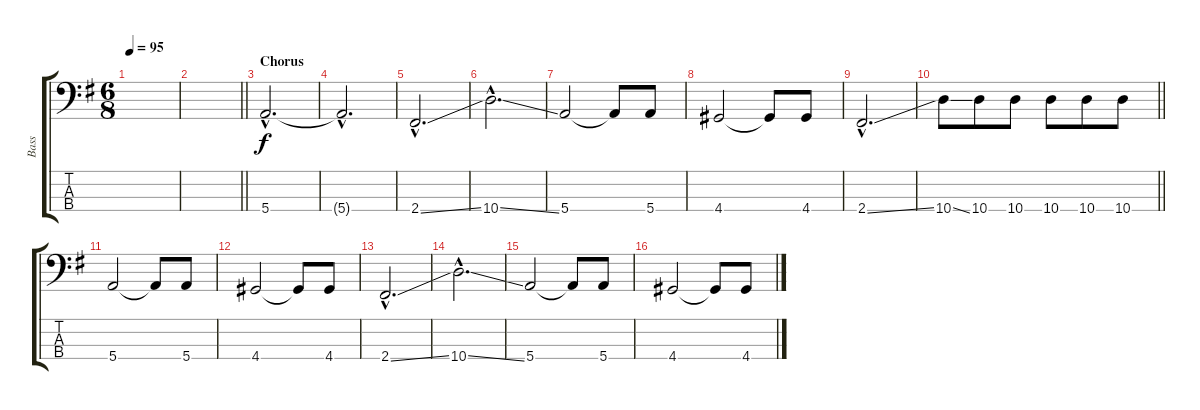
\track ("Bass" "Bass") {instrument electricbassfinger}
\staff {score tabs}
\tuning (G2 D2 A1 E1) {hide}
\ts (6 8)
\tempo 95
\clef f4
\ks g
|
\barLineRight lightlight
|
\section ("" "Chorus")
5.4{hac}.2{d} |
5.4{hac t}.2{d} |
2.4{ss hac}.2{d} |
10.4{ss hac}.2{d} |
5.4.2 5.4{t}.8 5.4.8 |
4.4.2 4.4{t}.8 4.4.8 |
2.4{ss hac}.2{d} |
\barLineRight lightlight
10.4{ss}.8 10.4.8 10.4.8 10.4.8 10.4.8 10.4.8 |
5.4.2 5.4{t}.8 5.4.8 |
4.4.2 4.4{t}.8 4.4.8 |
2.4{ss hac}.2{d} |
10.4{ss hac}.2{d} |
5.4.2 5.4{t}.8 5.4.8 |
4.4.2 4.4{t}.8 4.4.8
